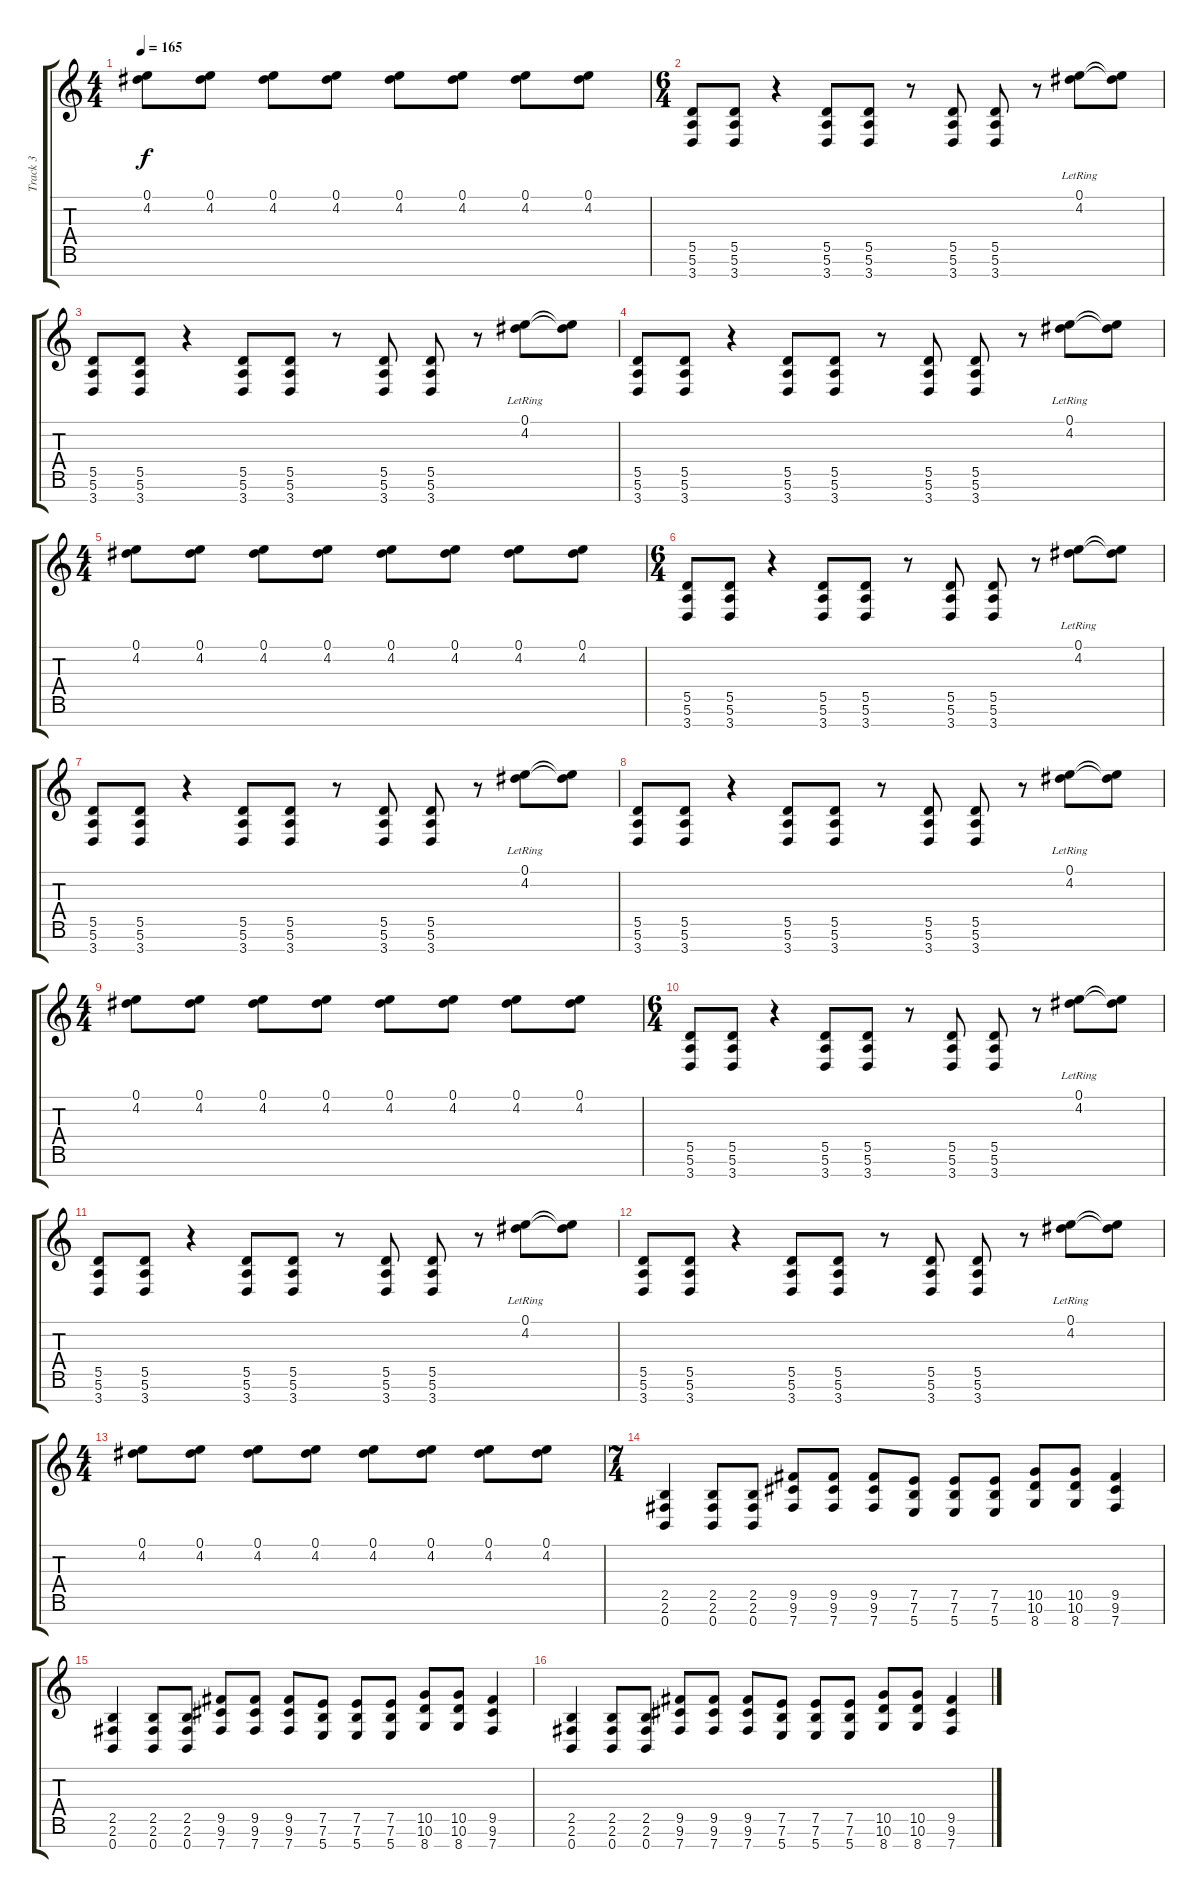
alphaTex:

\track ("Track 3" "Track 3") {instrument overdrivenguitar}
\staff {score tabs}
\tuning (E4 B3 G3 D3 A2 E2 B1) {hide}
\ts (4 4)
\tempo 165
\clef g2
\ks c
(0.1 4.2).8{dy f} (0.1 4.2).8 (0.1 4.2).8 (0.1 4.2).8 (0.1 4.2).8 (0.1 4.2).8 (0.1 4.2).8 (0.1 4.2).8 |
\ts (6 4)
(5.5 5.6 3.7).8 (5.5 5.6 3.7).8 r.4 (5.5 5.6 3.7).8 (5.5 5.6 3.7).8 r.8 (5.5 5.6 3.7).8 (5.5 5.6 3.7).8 r.8 (0.1{lr} 4.2{lr}).8 (0.1{t} 4.2{t}).8 |
(5.5 5.6 3.7).8 (5.5 5.6 3.7).8 r.4 (5.5 5.6 3.7).8 (5.5 5.6 3.7).8 r.8 (5.5 5.6 3.7).8 (5.5 5.6 3.7).8 r.8 (0.1{lr} 4.2{lr}).8 (0.1{t} 4.2{t}).8 |
(5.5 5.6 3.7).8 (5.5 5.6 3.7).8 r.4 (5.5 5.6 3.7).8 (5.5 5.6 3.7).8 r.8 (5.5 5.6 3.7).8 (5.5 5.6 3.7).8 r.8 (0.1{lr} 4.2{lr}).8 (0.1{t} 4.2{t}).8 |
\ts (4 4)
(0.1 4.2).8 (0.1 4.2).8 (0.1 4.2).8 (0.1 4.2).8 (0.1 4.2).8 (0.1 4.2).8 (0.1 4.2).8 (0.1 4.2).8 |
\ts (6 4)
(5.5 5.6 3.7).8 (5.5 5.6 3.7).8 r.4 (5.5 5.6 3.7).8 (5.5 5.6 3.7).8 r.8 (5.5 5.6 3.7).8 (5.5 5.6 3.7).8 r.8 (0.1{lr} 4.2{lr}).8 (0.1{t} 4.2{t}).8 |
(5.5 5.6 3.7).8 (5.5 5.6 3.7).8 r.4 (5.5 5.6 3.7).8 (5.5 5.6 3.7).8 r.8 (5.5 5.6 3.7).8 (5.5 5.6 3.7).8 r.8 (0.1{lr} 4.2{lr}).8 (0.1{t} 4.2{t}).8 |
(5.5 5.6 3.7).8 (5.5 5.6 3.7).8 r.4 (5.5 5.6 3.7).8 (5.5 5.6 3.7).8 r.8 (5.5 5.6 3.7).8 (5.5 5.6 3.7).8 r.8 (0.1{lr} 4.2{lr}).8 (0.1{t} 4.2{t}).8 |
\ts (4 4)
(0.1 4.2).8 (0.1 4.2).8 (0.1 4.2).8 (0.1 4.2).8 (0.1 4.2).8 (0.1 4.2).8 (0.1 4.2).8 (0.1 4.2).8 |
\ts (6 4)
(5.5 5.6 3.7).8 (5.5 5.6 3.7).8 r.4 (5.5 5.6 3.7).8 (5.5 5.6 3.7).8 r.8 (5.5 5.6 3.7).8 (5.5 5.6 3.7).8 r.8 (0.1{lr} 4.2{lr}).8 (0.1{t} 4.2{t}).8 |
(5.5 5.6 3.7).8 (5.5 5.6 3.7).8 r.4 (5.5 5.6 3.7).8 (5.5 5.6 3.7).8 r.8 (5.5 5.6 3.7).8 (5.5 5.6 3.7).8 r.8 (0.1{lr} 4.2{lr}).8 (0.1{t} 4.2{t}).8 |
(5.5 5.6 3.7).8 (5.5 5.6 3.7).8 r.4 (5.5 5.6 3.7).8 (5.5 5.6 3.7).8 r.8 (5.5 5.6 3.7).8 (5.5 5.6 3.7).8 r.8 (0.1{lr} 4.2{lr}).8 (0.1{t} 4.2{t}).8 |
\ts (4 4)
(0.1 4.2).8 (0.1 4.2).8 (0.1 4.2).8 (0.1 4.2).8 (0.1 4.2).8 (0.1 4.2).8 (0.1 4.2).8 (0.1 4.2).8 |
\ts (7 4)
(2.5 2.6 0.7).4 (2.5 2.6 0.7).8 (2.5 2.6 0.7).8 (9.5 9.6 7.7).8 (9.5 9.6 7.7).8 (9.5 9.6 7.7).8 (7.5 7.6 5.7).8 (7.5 7.6 5.7).8 (7.5 7.6 5.7).8 (10.5 10.6 8.7).8 (10.5 10.6 8.7).8 (9.5 9.6 7.7).4 |
(2.5 2.6 0.7).4 (2.5 2.6 0.7).8 (2.5 2.6 0.7).8 (9.5 9.6 7.7).8 (9.5 9.6 7.7).8 (9.5 9.6 7.7).8 (7.5 7.6 5.7).8 (7.5 7.6 5.7).8 (7.5 7.6 5.7).8 (10.5 10.6 8.7).8 (10.5 10.6 8.7).8 (9.5 9.6 7.7).4 |
(2.5 2.6 0.7).4 (2.5 2.6 0.7).8 (2.5 2.6 0.7).8 (9.5 9.6 7.7).8 (9.5 9.6 7.7).8 (9.5 9.6 7.7).8 (7.5 7.6 5.7).8 (7.5 7.6 5.7).8 (7.5 7.6 5.7).8 (10.5 10.6 8.7).8 (10.5 10.6 8.7).8 (9.5 9.6 7.7).4
